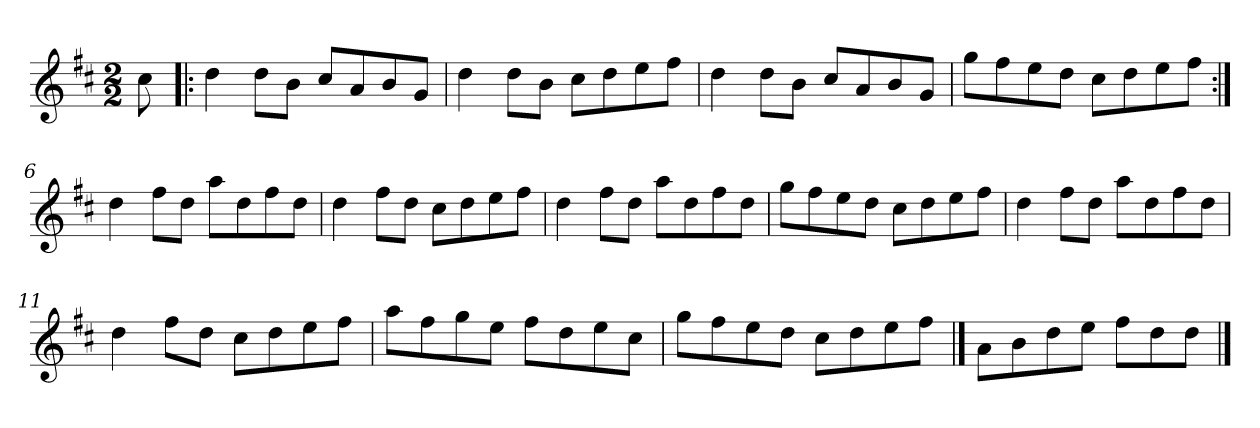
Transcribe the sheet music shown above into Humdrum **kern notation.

**kern
*part1
*staff1
*clefG2
*k[f#c#]
*D:
*M2/2
=1
8cc#\
=2!|:
4dd\
8dd\L
8b\J
8cc#/L
8a/
8b/
8g/J
=3
4dd\
8dd\L
8b\J
8cc#\L
8dd\
8ee\
8ff#\J
=4
4dd\
8dd\L
8b\J
8cc#/L
8a/
8b/
8g/J
=5
8gg\L
8ff#\
8ee\
8dd\J
8cc#\L
8dd\
8ee\
8ff#\J
=6:|!
4dd\
8ff#\L
8dd\J
8aa\L
8dd\
8ff#\
8dd\J
!!LO:LB:g=z
=7
4dd\
8ff#\L
8dd\J
8cc#\L
8dd\
8ee\
8ff#\J
=8
4dd\
8ff#\L
8dd\J
8aa\L
8dd\
8ff#\
8dd\J
=9
8gg\L
8ff#\
8ee\
8dd\J
8cc#\L
8dd\
8ee\
8ff#\J
=10
4dd\
8ff#\L
8dd\J
8aa\L
8dd\
8ff#\
8dd\J
=11
4dd\
8ff#\L
8dd\J
8cc#\L
8dd\
8ee\
8ff#\J
=12
8aa\L
8ff#\
8gg\
8ee\J
8ff#\L
8dd\
8ee\
8cc#\J
!!LO:LB:g=z
=13
8gg\L
8ff#\
8ee\
8dd\J
8cc#\L
8dd\
8ee\
8ff#\J
==14
8a\L
8b\
8dd\
8ee\J
8ff#\L
8dd\
8dd\J
==
*-
